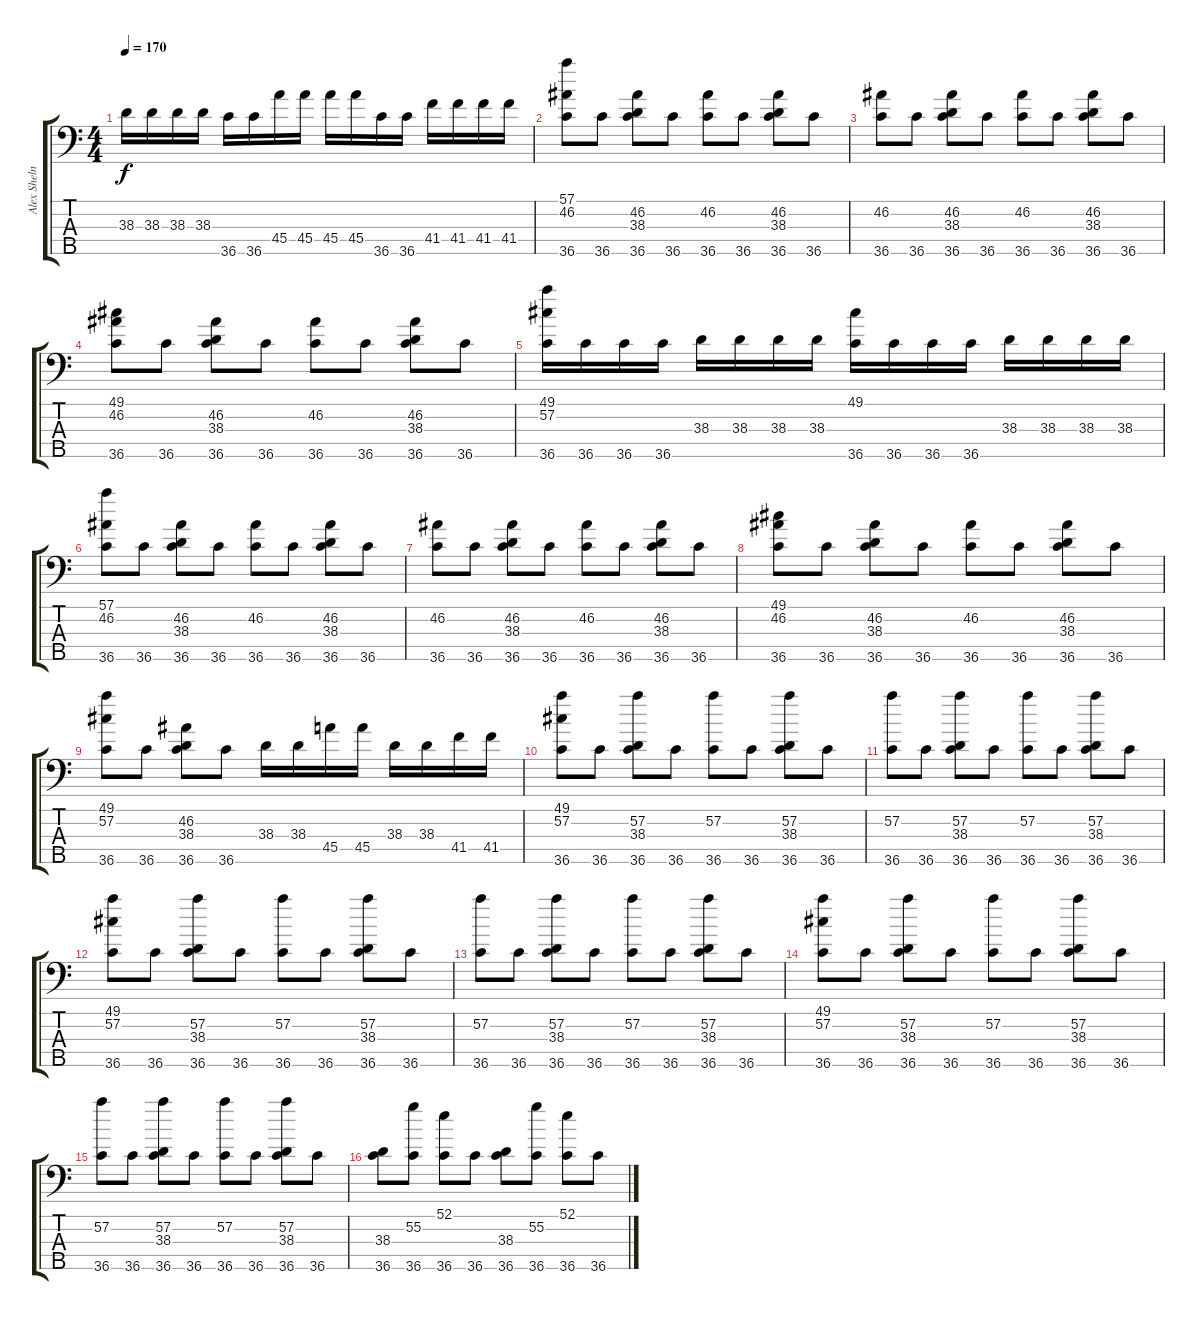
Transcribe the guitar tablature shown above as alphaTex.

\track ("Alex Shelnut - Drums" "Alex Sheln") {instrument acousticgrandpiano}
\staff {score tabs}
\tuning (C-1 C-1 C-1 C-1 C-1) {hide}
\ts (4 4)
\tempo 170
\clef f4
\ks c
38.3.16{dy f} 38.3.16 38.3.16 38.3.16 36.5.16 36.5.16 45.4.16 45.4.16 45.4.16 45.4.16 36.5.16 36.5.16 41.4.16 41.4.16 41.4.16 41.4.16 |
(57.1 46.2 36.5).8 36.5.8 (46.2 38.3 36.5).8 36.5.8 (46.2 36.5).8 36.5.8 (46.2 38.3 36.5).8 36.5.8 |
(46.2 36.5).8 36.5.8 (46.2 38.3 36.5).8 36.5.8 (46.2 36.5).8 36.5.8 (46.2 38.3 36.5).8 36.5.8 |
(49.1 46.2 36.5).8 36.5.8 (46.2 38.3 36.5).8 36.5.8 (46.2 36.5).8 36.5.8 (46.2 38.3 36.5).8 36.5.8 |
(49.1 57.2 36.5).16 36.5.16 36.5.16 36.5.16 38.3.16 38.3.16 38.3.16 38.3.16 (49.1 36.5).16 36.5.16 36.5.16 36.5.16 38.3.16 38.3.16 38.3.16 38.3.16 |
(57.1 46.2 36.5).8 36.5.8 (46.2 38.3 36.5).8 36.5.8 (46.2 36.5).8 36.5.8 (46.2 38.3 36.5).8 36.5.8 |
(46.2 36.5).8 36.5.8 (46.2 38.3 36.5).8 36.5.8 (46.2 36.5).8 36.5.8 (46.2 38.3 36.5).8 36.5.8 |
(49.1 46.2 36.5).8 36.5.8 (46.2 38.3 36.5).8 36.5.8 (46.2 36.5).8 36.5.8 (46.2 38.3 36.5).8 36.5.8 |
(49.1 57.2 36.5).8 36.5.8 (46.2 38.3 36.5).8 36.5.8 38.3.16 38.3.16 45.4.16 45.4.16 38.3.16 38.3.16 41.4.16 41.4.16 |
(49.1 57.2 36.5).8 36.5.8 (57.2 38.3 36.5).8 36.5.8 (57.2 36.5).8 36.5.8 (57.2 38.3 36.5).8 36.5.8 |
(57.2 36.5).8 36.5.8 (57.2 38.3 36.5).8 36.5.8 (57.2 36.5).8 36.5.8 (57.2 38.3 36.5).8 36.5.8 |
(49.1 57.2 36.5).8 36.5.8 (57.2 38.3 36.5).8 36.5.8 (57.2 36.5).8 36.5.8 (57.2 38.3 36.5).8 36.5.8 |
(57.2 36.5).8 36.5.8 (57.2 38.3 36.5).8 36.5.8 (57.2 36.5).8 36.5.8 (57.2 38.3 36.5).8 36.5.8 |
(49.1 57.2 36.5).8 36.5.8 (57.2 38.3 36.5).8 36.5.8 (57.2 36.5).8 36.5.8 (57.2 38.3 36.5).8 36.5.8 |
(57.2 36.5).8 36.5.8 (57.2 38.3 36.5).8 36.5.8 (57.2 36.5).8 36.5.8 (57.2 38.3 36.5).8 36.5.8 |
(38.3 36.5).8 (55.2 36.5).8 (52.1 36.5).8 36.5.8 (38.3 36.5).8 (55.2 36.5).8 (52.1 36.5).8 36.5.8
